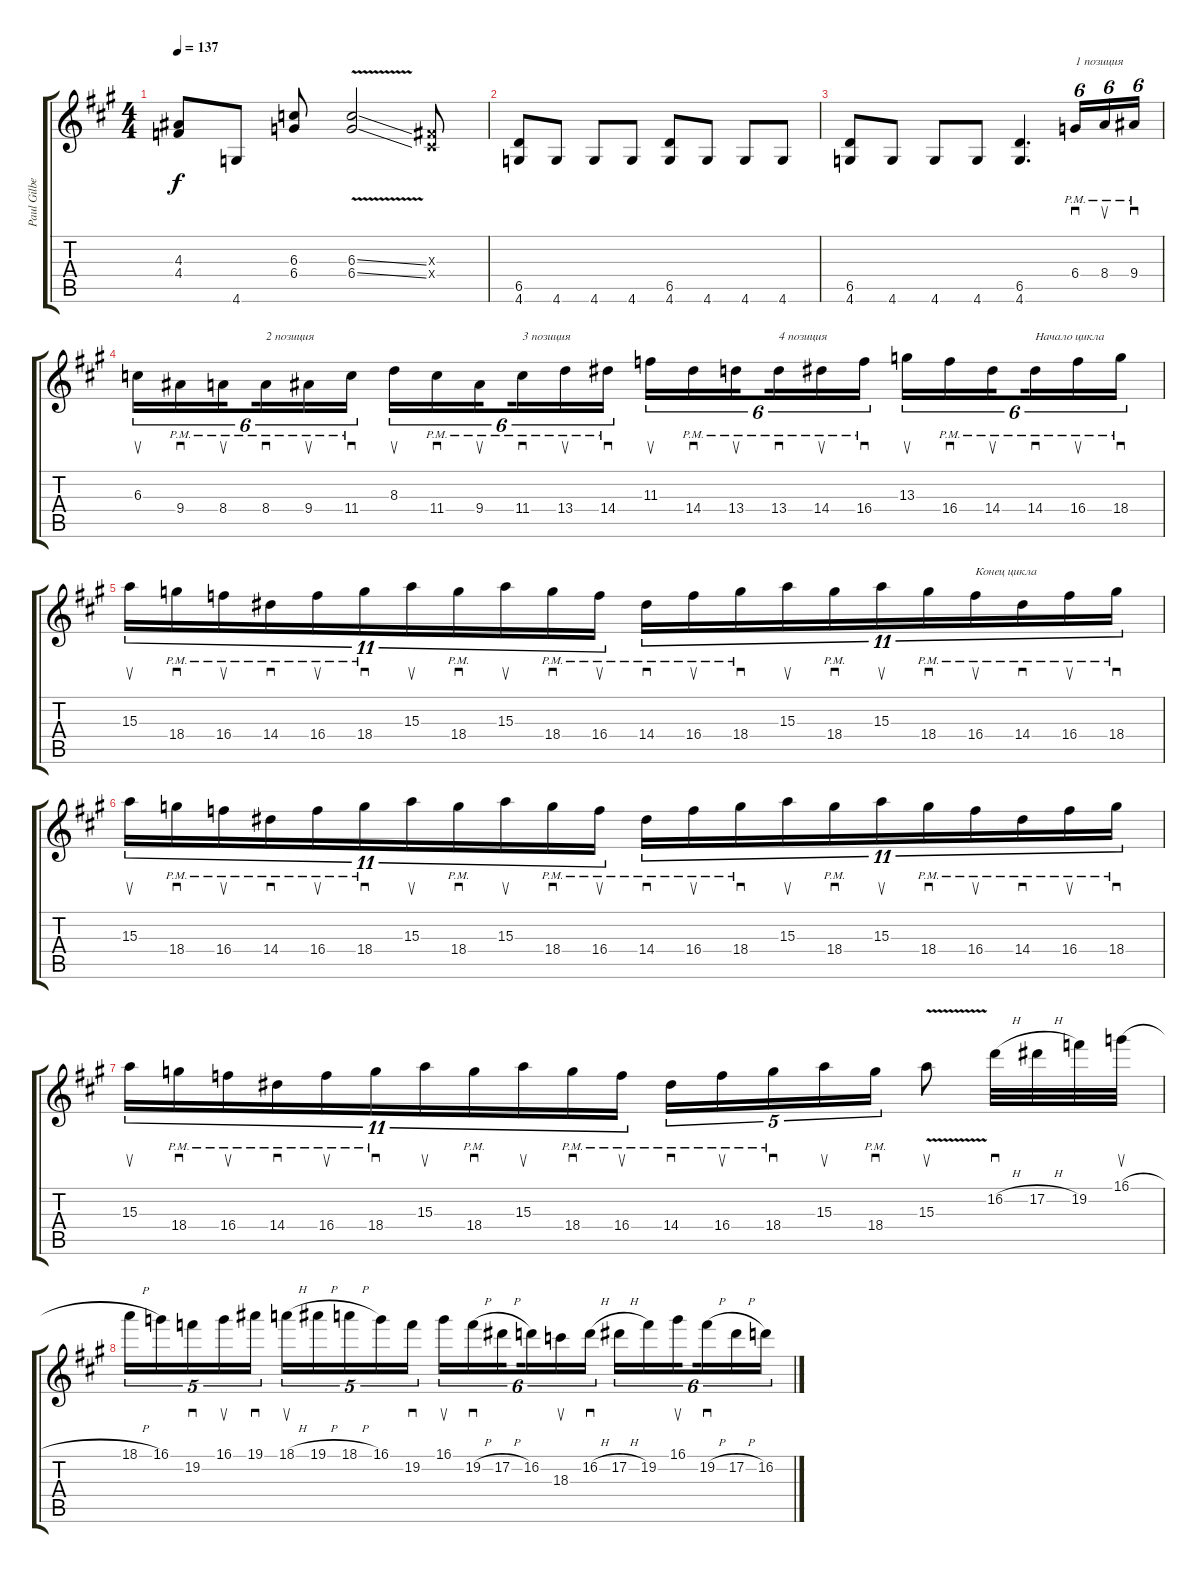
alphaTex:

\track ("Paul Gilbert" "Paul Gilbe") {instrument distortionguitar}
\staff {score tabs}
\tuning (Eb4 Bb3 Gb3 Db3 Ab2 Eb2) {hide}
\ts (4 4)
\tempo 137
\clef g2
\ks f#minor
(4.3 4.4).8{dy f} 4.6.8 (6.3 6.4).8 (6.3{v ss} 6.4{v ss}).2 (0.3{x} 0.4{x}).8 |
(6.5 4.6).8 4.6.8 4.6.8 4.6.8 (6.5 4.6).8 4.6.8 4.6.8 4.6.8 |
(6.5 4.6).8 4.6.8 4.6.8 4.6.8 (6.5 4.6).4{d} 6.4{pm}.16{sd tu (6 4) txt "1 позиция"} 8.4{pm}.16{su tu (6 4)} 9.4{pm}.16{sd tu (6 4)} |
6.3.16{su tu (6 4)} 9.4{pm}.16{sd tu (6 4)} 8.4{pm}.16{su tu (6 4) beam splitsecondary} 8.4{pm}.16{sd tu (6 4) txt "2 позиция"} 9.4{pm}.16{su tu (6 4)} 11.4{pm}.16{sd tu (6 4)} 8.3.16{su tu (6 4)} 11.4{pm}.16{sd tu (6 4)} 9.4{pm}.16{su tu (6 4) beam splitsecondary} 11.4{pm}.16{sd tu (6 4) txt "3 позиция"} 13.4{pm}.16{su tu (6 4)} 14.4{pm}.16{sd tu (6 4)} 11.3.16{su tu (6 4)} 14.4{pm}.16{sd tu (6 4)} 13.4{pm}.16{su tu (6 4) beam splitsecondary} 13.4{pm}.16{sd tu (6 4) txt "4 позиция"} 14.4{pm}.16{su tu (6 4)} 16.4{pm}.16{sd tu (6 4)} 13.3.16{su tu (6 4)} 16.4{pm}.16{sd tu (6 4)} 14.4{pm}.16{su tu (6 4) beam splitsecondary} 14.4{pm}.16{sd tu (6 4) txt "Начало цикла"} 16.4{pm}.16{su tu (6 4)} 18.4{pm}.16{sd tu (6 4)} |
15.3.16{su tu (11 8)} 18.4{pm}.16{sd tu (11 8)} 16.4{pm}.16{su tu (11 8)} 14.4{pm}.16{sd tu (11 8)} 16.4{pm}.16{su tu (11 8)} 18.4{pm}.16{sd tu (11 8)} 15.3.16{su tu (11 8)} 18.4{pm}.16{sd tu (11 8)} 15.3.16{su tu (11 8)} 18.4{pm}.16{sd tu (11 8)} 16.4{pm}.16{su tu (11 8)} 14.4{pm}.16{sd tu (11 8)} 16.4{pm}.16{su tu (11 8)} 18.4{pm}.16{sd tu (11 8)} 15.3.16{su tu (11 8)} 18.4{pm}.16{sd tu (11 8)} 15.3.16{su tu (11 8)} 18.4{pm}.16{sd tu (11 8)} 16.4{pm}.16{su tu (11 8) txt "Конец цикла"} 14.4{pm}.16{sd tu (11 8)} 16.4{pm}.16{su tu (11 8)} 18.4{pm}.16{sd tu (11 8)} |
15.3.16{su tu (11 8)} 18.4{pm}.16{sd tu (11 8)} 16.4{pm}.16{su tu (11 8)} 14.4{pm}.16{sd tu (11 8)} 16.4{pm}.16{su tu (11 8)} 18.4{pm}.16{sd tu (11 8)} 15.3.16{su tu (11 8)} 18.4{pm}.16{sd tu (11 8)} 15.3.16{su tu (11 8)} 18.4{pm}.16{sd tu (11 8)} 16.4{pm}.16{su tu (11 8)} 14.4{pm}.16{sd tu (11 8)} 16.4{pm}.16{su tu (11 8)} 18.4{pm}.16{sd tu (11 8)} 15.3.16{su tu (11 8)} 18.4{pm}.16{sd tu (11 8)} 15.3.16{su tu (11 8)} 18.4{pm}.16{sd tu (11 8)} 16.4{pm}.16{su tu (11 8)} 14.4{pm}.16{sd tu (11 8)} 16.4{pm}.16{su tu (11 8)} 18.4{pm}.16{sd tu (11 8)} |
15.3.16{su tu (11 8)} 18.4{pm}.16{sd tu (11 8)} 16.4{pm}.16{su tu (11 8)} 14.4{pm}.16{sd tu (11 8)} 16.4{pm}.16{su tu (11 8)} 18.4{pm}.16{sd tu (11 8)} 15.3.16{su tu (11 8)} 18.4{pm}.16{sd tu (11 8)} 15.3.16{su tu (11 8)} 18.4{pm}.16{sd tu (11 8)} 16.4{pm}.16{su tu (11 8)} 14.4{pm}.16{sd tu (5 4)} 16.4{pm}.16{su tu (5 4)} 18.4{pm}.16{sd tu (5 4)} 15.3.16{su tu (5 4)} 18.4{pm}.16{sd tu (5 4)} 15.3{v}.8{su} 16.2{h}.32{sd} 17.2{h}.32 19.2.32 16.1{h}.32{su} |
18.1{h}.16{tu (5 4)} 16.1.16{tu (5 4)} 19.2.16{sd tu (5 4)} 16.1.16{su tu (5 4)} 19.1.16{sd tu (5 4)} 18.1{h}.16{su tu (5 4)} 19.1{h}.16{tu (5 4)} 18.1{h}.16{tu (5 4)} 16.1.16{tu (5 4)} 19.2.16{sd tu (5 4)} 16.1.16{su tu (6 4)} 19.2{h}.16{sd tu (6 4)} 17.2{h}.16{tu (6 4) beam splitsecondary} 16.2.16{tu (6 4)} 18.3.16{su tu (6 4)} 16.2{h}.16{sd tu (6 4)} 17.2{h}.16{tu (6 4)} 19.2.16{tu (6 4)} 16.1.16{su tu (6 4) beam splitsecondary} 19.2{h}.16{sd tu (6 4)} 17.2{h}.16{tu (6 4)} 16.2.16{tu (6 4)}
